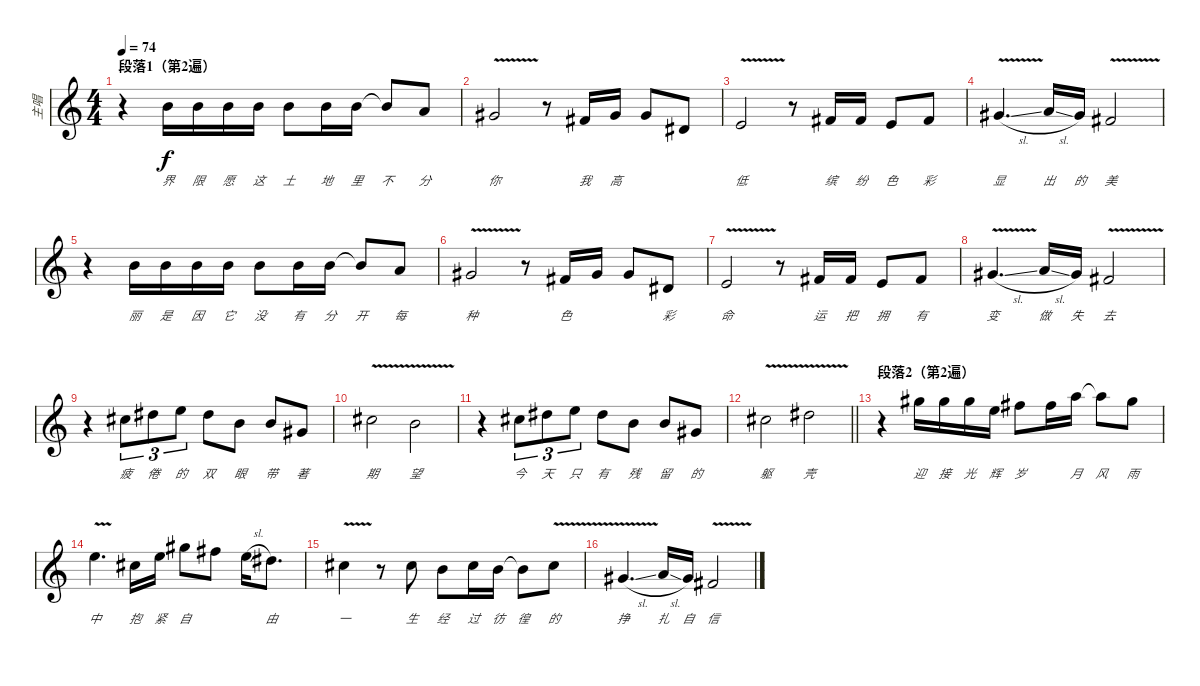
\track ("主唱" "主唱") {instrument voiceoohs}
\staff {score}
\tuning (E4 B3 G3 D3 A2 E2) {hide}
\ts (4 4)
\section ("" "段落1（第2遍）")
\tempo 74
\clef g2
\ks c
r.4{dy f} 7.1.16{lyrics (0 "界") lyrics (1 "") lyrics (2 "") lyrics (3 "") lyrics (4 "")} 7.1.16{lyrics (0 "限") lyrics (1 "") lyrics (2 "") lyrics (3 "") lyrics (4 "")} 7.1.16{lyrics (0 "愿") lyrics (1 "") lyrics (2 "") lyrics (3 "") lyrics (4 "")} 7.1.16{lyrics (0 "这") lyrics (1 "") lyrics (2 "") lyrics (3 "") lyrics (4 "")} 7.1.8{lyrics (0 "土") lyrics (1 "") lyrics (2 "") lyrics (3 "") lyrics (4 "")} 7.1.16{lyrics (0 "地") lyrics (1 "") lyrics (2 "") lyrics (3 "") lyrics (4 "")} 7.1.16{lyrics (0 "里") lyrics (1 "") lyrics (2 "") lyrics (3 "") lyrics (4 "")} 7.1{t}.8{lyrics (0 "不") lyrics (1 "") lyrics (2 "") lyrics (3 "") lyrics (4 "")} 5.1.8{lyrics (0 "分") lyrics (1 "") lyrics (2 "") lyrics (3 "") lyrics (4 "")} |
4.1{v}.2{lyrics (0 "你") lyrics (1 "") lyrics (2 "") lyrics (3 "") lyrics (4 "")} r.8 7.2.16{lyrics (0 "我") lyrics (1 "") lyrics (2 "") lyrics (3 "") lyrics (4 "")} 4.1.16{lyrics (0 "高") lyrics (1 "") lyrics (2 "") lyrics (3 "") lyrics (4 "")} 4.1.8{lyrics (0 "") lyrics (1 "") lyrics (2 "") lyrics (3 "") lyrics (4 "")} 4.2.8{lyrics (0 "") lyrics (1 "") lyrics (2 "") lyrics (3 "") lyrics (4 "")} |
5.2{v}.2{lyrics (0 "低") lyrics (1 "") lyrics (2 "") lyrics (3 "") lyrics (4 "")} r.8 7.2.16{lyrics (0 "缤") lyrics (1 "") lyrics (2 "") lyrics (3 "") lyrics (4 "")} 7.2.16{lyrics (0 "纷") lyrics (1 "") lyrics (2 "") lyrics (3 "") lyrics (4 "")} 5.2.8{lyrics (0 "色") lyrics (1 "") lyrics (2 "") lyrics (3 "") lyrics (4 "")} 7.2.8{lyrics (0 "彩") lyrics (1 "") lyrics (2 "") lyrics (3 "") lyrics (4 "")} |
4.1{v sl}.4{d lyrics (0 "显") lyrics (1 "") lyrics (2 "") lyrics (3 "") lyrics (4 "")} 5.1{sl}.16{lyrics (0 "出") lyrics (1 "") lyrics (2 "") lyrics (3 "") lyrics (4 "")} 4.1.16{lyrics (0 "的") lyrics (1 "") lyrics (2 "") lyrics (3 "") lyrics (4 "")} 7.2{v}.2{lyrics (0 "美") lyrics (1 "") lyrics (2 "") lyrics (3 "") lyrics (4 "")} |
r.4 7.1.16{lyrics (0 "丽") lyrics (1 "") lyrics (2 "") lyrics (3 "") lyrics (4 "")} 7.1.16{lyrics (0 "是") lyrics (1 "") lyrics (2 "") lyrics (3 "") lyrics (4 "")} 7.1.16{lyrics (0 "因") lyrics (1 "") lyrics (2 "") lyrics (3 "") lyrics (4 "")} 7.1.16{lyrics (0 "它") lyrics (1 "") lyrics (2 "") lyrics (3 "") lyrics (4 "")} 7.1.8{lyrics (0 "没") lyrics (1 "") lyrics (2 "") lyrics (3 "") lyrics (4 "")} 7.1.16{lyrics (0 "有") lyrics (1 "") lyrics (2 "") lyrics (3 "") lyrics (4 "")} 7.1.16{lyrics (0 "分") lyrics (1 "") lyrics (2 "") lyrics (3 "") lyrics (4 "")} 7.1{t}.8{lyrics (0 "开") lyrics (1 "") lyrics (2 "") lyrics (3 "") lyrics (4 "")} 5.1.8{lyrics (0 "每") lyrics (1 "") lyrics (2 "") lyrics (3 "") lyrics (4 "")} |
4.1{v}.2{lyrics (0 "种") lyrics (1 "") lyrics (2 "") lyrics (3 "") lyrics (4 "")} r.8 7.2.16{lyrics (0 "色") lyrics (1 "") lyrics (2 "") lyrics (3 "") lyrics (4 "")} 4.1.16{lyrics (0 "") lyrics (1 "") lyrics (2 "") lyrics (3 "") lyrics (4 "")} 4.1.8{lyrics (0 "") lyrics (1 "") lyrics (2 "") lyrics (3 "") lyrics (4 "")} 4.2.8{lyrics (0 "彩") lyrics (1 "") lyrics (2 "") lyrics (3 "") lyrics (4 "")} |
5.2{v}.2{lyrics (0 "命") lyrics (1 "") lyrics (2 "") lyrics (3 "") lyrics (4 "")} r.8 7.2.16{lyrics (0 "运") lyrics (1 "") lyrics (2 "") lyrics (3 "") lyrics (4 "")} 7.2.16{lyrics (0 "把") lyrics (1 "") lyrics (2 "") lyrics (3 "") lyrics (4 "")} 5.2.8{lyrics (0 "拥") lyrics (1 "") lyrics (2 "") lyrics (3 "") lyrics (4 "")} 7.2.8{lyrics (0 "有") lyrics (1 "") lyrics (2 "") lyrics (3 "") lyrics (4 "")} |
4.1{v sl}.4{d lyrics (0 "变") lyrics (1 "") lyrics (2 "") lyrics (3 "") lyrics (4 "")} 5.1{sl}.16{lyrics (0 "做") lyrics (1 "") lyrics (2 "") lyrics (3 "") lyrics (4 "")} 4.1.16{lyrics (0 "失") lyrics (1 "") lyrics (2 "") lyrics (3 "") lyrics (4 "")} 7.2{v}.2{lyrics (0 "去") lyrics (1 "") lyrics (2 "") lyrics (3 "") lyrics (4 "")} |
r.4 9.1.8{tu (3 2) lyrics (0 "疲") lyrics (1 "") lyrics (2 "") lyrics (3 "") lyrics (4 "")} 11.1.8{tu (3 2) lyrics (0 "倦") lyrics (1 "") lyrics (2 "") lyrics (3 "") lyrics (4 "")} 12.1.8{tu (3 2) lyrics (0 "的") lyrics (1 "") lyrics (2 "") lyrics (3 "") lyrics (4 "")} 11.1.8{lyrics (0 "双") lyrics (1 "") lyrics (2 "") lyrics (3 "") lyrics (4 "")} 12.2.8{lyrics (0 "眼") lyrics (1 "") lyrics (2 "") lyrics (3 "") lyrics (4 "")} 12.2.8{lyrics (0 "带") lyrics (1 "") lyrics (2 "") lyrics (3 "") lyrics (4 "")} 9.2.8{lyrics (0 "著") lyrics (1 "") lyrics (2 "") lyrics (3 "") lyrics (4 "")} |
9.1{v}.2{lyrics (0 "期") lyrics (1 "") lyrics (2 "") lyrics (3 "") lyrics (4 "")} 12.2{v}.2{lyrics (0 "望") lyrics (1 "") lyrics (2 "") lyrics (3 "") lyrics (4 "")} |
r.4 9.1.8{tu (3 2) lyrics (0 "今") lyrics (1 "") lyrics (2 "") lyrics (3 "") lyrics (4 "")} 11.1.8{tu (3 2) lyrics (0 "天") lyrics (1 "") lyrics (2 "") lyrics (3 "") lyrics (4 "")} 12.1.8{tu (3 2) lyrics (0 "只") lyrics (1 "") lyrics (2 "") lyrics (3 "") lyrics (4 "")} 11.1.8{lyrics (0 "有") lyrics (1 "") lyrics (2 "") lyrics (3 "") lyrics (4 "")} 12.2.8{lyrics (0 "残") lyrics (1 "") lyrics (2 "") lyrics (3 "") lyrics (4 "")} 12.2.8{lyrics (0 "留") lyrics (1 "") lyrics (2 "") lyrics (3 "") lyrics (4 "")} 9.2.8{lyrics (0 "的") lyrics (1 "") lyrics (2 "") lyrics (3 "") lyrics (4 "")} |
\barLineRight lightlight
9.1{v}.2{lyrics (0 "躯") lyrics (1 "") lyrics (2 "") lyrics (3 "") lyrics (4 "")} 11.1{v}.2{lyrics (0 "壳") lyrics (1 "") lyrics (2 "") lyrics (3 "") lyrics (4 "")} |
\section ("" "段落2（第2遍）")
r.4 16.1.16{lyrics (0 "迎") lyrics (1 "") lyrics (2 "") lyrics (3 "") lyrics (4 "")} 16.1.16{lyrics (0 "接") lyrics (1 "") lyrics (2 "") lyrics (3 "") lyrics (4 "")} 16.1.16{lyrics (0 "光") lyrics (1 "") lyrics (2 "") lyrics (3 "") lyrics (4 "")} 17.2.16{lyrics (0 "辉") lyrics (1 "") lyrics (2 "") lyrics (3 "") lyrics (4 "")} 14.1.8{lyrics (0 "岁") lyrics (1 "") lyrics (2 "") lyrics (3 "") lyrics (4 "")} 14.1.16{lyrics (0 "") lyrics (1 "") lyrics (2 "") lyrics (3 "") lyrics (4 "")} 17.1.16{lyrics (0 "月") lyrics (1 "") lyrics (2 "") lyrics (3 "") lyrics (4 "")} 17.1{t}.8{lyrics (0 "风") lyrics (1 "") lyrics (2 "") lyrics (3 "") lyrics (4 "")} 16.1.8{lyrics (0 "雨") lyrics (1 "") lyrics (2 "") lyrics (3 "") lyrics (4 "")} |
17.2{v}.4{d lyrics (0 "中") lyrics (1 "") lyrics (2 "") lyrics (3 "") lyrics (4 "")} 14.2.16{lyrics (0 "抱") lyrics (1 "") lyrics (2 "") lyrics (3 "") lyrics (4 "")} 17.2.16{lyrics (0 "紧") lyrics (1 "") lyrics (2 "") lyrics (3 "") lyrics (4 "")} 16.1.8{lyrics (0 "自") lyrics (1 "") lyrics (2 "") lyrics (3 "") lyrics (4 "")} 14.1.8{lyrics (0 "") lyrics (1 "") lyrics (2 "") lyrics (3 "") lyrics (4 "")} 17.2{sl}.16{lyrics (0 "") lyrics (1 "") lyrics (2 "") lyrics (3 "") lyrics (4 "")} 16.2.8{d lyrics (0 "由") lyrics (1 "") lyrics (2 "") lyrics (3 "") lyrics (4 "")} |
14.2{v}.4{lyrics (0 "一") lyrics (1 "") lyrics (2 "") lyrics (3 "") lyrics (4 "")} r.8 14.2.8{lyrics (0 "生") lyrics (1 "") lyrics (2 "") lyrics (3 "") lyrics (4 "")} 16.3.8{lyrics (0 "经") lyrics (1 "") lyrics (2 "") lyrics (3 "") lyrics (4 "")} 14.2.16{lyrics (0 "过") lyrics (1 "") lyrics (2 "") lyrics (3 "") lyrics (4 "")} 16.3.16{lyrics (0 "彷") lyrics (1 "") lyrics (2 "") lyrics (3 "") lyrics (4 "")} 16.3{t}.8{lyrics (0 "徨") lyrics (1 "") lyrics (2 "") lyrics (3 "") lyrics (4 "")} 14.2{v}.8{lyrics (0 "的") lyrics (1 "") lyrics (2 "") lyrics (3 "") lyrics (4 "")} |
13.3{v sl}.4{d lyrics (0 "挣") lyrics (1 "") lyrics (2 "") lyrics (3 "") lyrics (4 "")} 14.3{sl}.16{lyrics (0 "扎") lyrics (1 "") lyrics (2 "") lyrics (3 "") lyrics (4 "")} 13.3.16{lyrics (0 "自") lyrics (1 "") lyrics (2 "") lyrics (3 "") lyrics (4 "")} 16.4{v}.2{lyrics (0 "信") lyrics (1 "") lyrics (2 "") lyrics (3 "") lyrics (4 "")}
